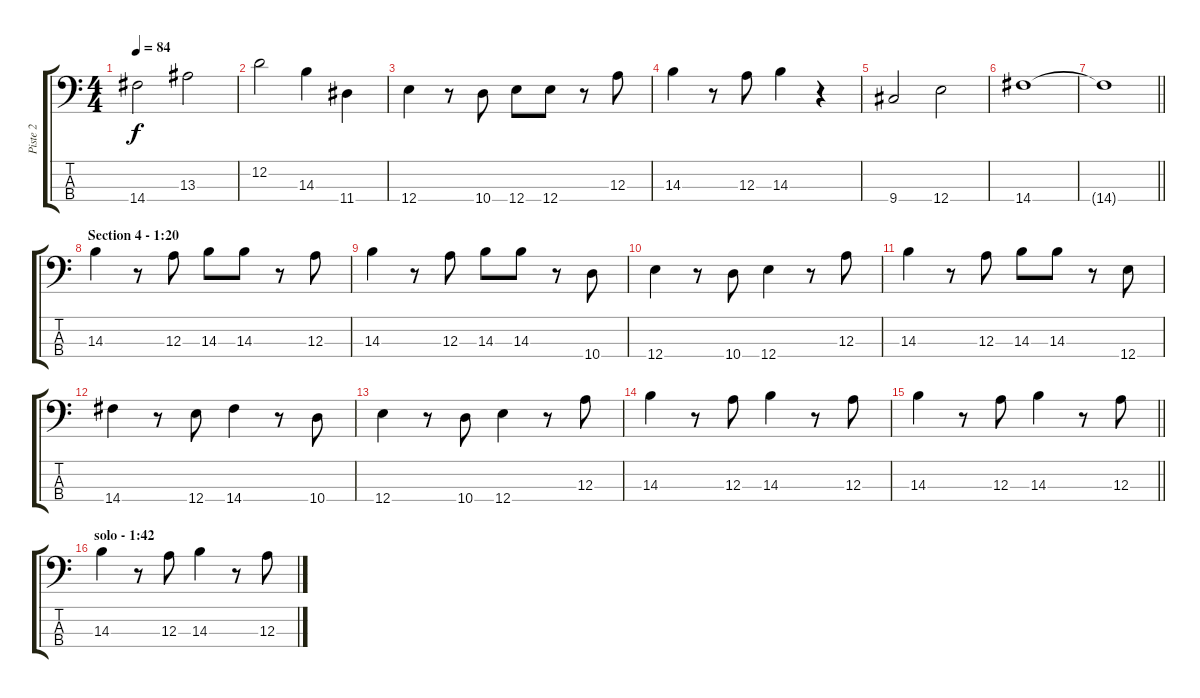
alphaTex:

\track ("Piste 2" "Piste 2") {instrument acousticbass}
\staff {score tabs}
\tuning (G2 D2 A1 E1) {hide}
\ts (4 4)
\tempo 84
\clef f4
\ks c
14.4.2{dy f} 13.3.2 |
12.2.2 14.3.4 11.4.4 |
12.4.4 r.8 10.4.8 12.4.8 12.4.8 r.8 12.3.8 |
14.3.4 r.8 12.3.8 14.3.4 r.4 |
9.4.2 12.4.2 |
14.4.1 |
\barLineRight lightlight
14.4{t}.1 |
\section ("" "Section 4 - 1:20")
14.3.4 r.8 12.3.8 14.3.8 14.3.8 r.8 12.3.8 |
14.3.4 r.8 12.3.8 14.3.8 14.3.8 r.8 10.4.8 |
12.4.4 r.8 10.4.8 12.4.4 r.8 12.3.8 |
14.3.4 r.8 12.3.8 14.3.8 14.3.8 r.8 12.4.8 |
14.4.4 r.8 12.4.8 14.4.4 r.8 10.4.8 |
12.4.4 r.8 10.4.8 12.4.4 r.8 12.3.8 |
14.3.4 r.8 12.3.8 14.3.4 r.8 12.3.8 |
\barLineRight lightlight
14.3.4 r.8 12.3.8 14.3.4 r.8 12.3.8 |
\section ("" "solo - 1:42")
14.3.4 r.8 12.3.8 14.3.4 r.8 12.3.8
